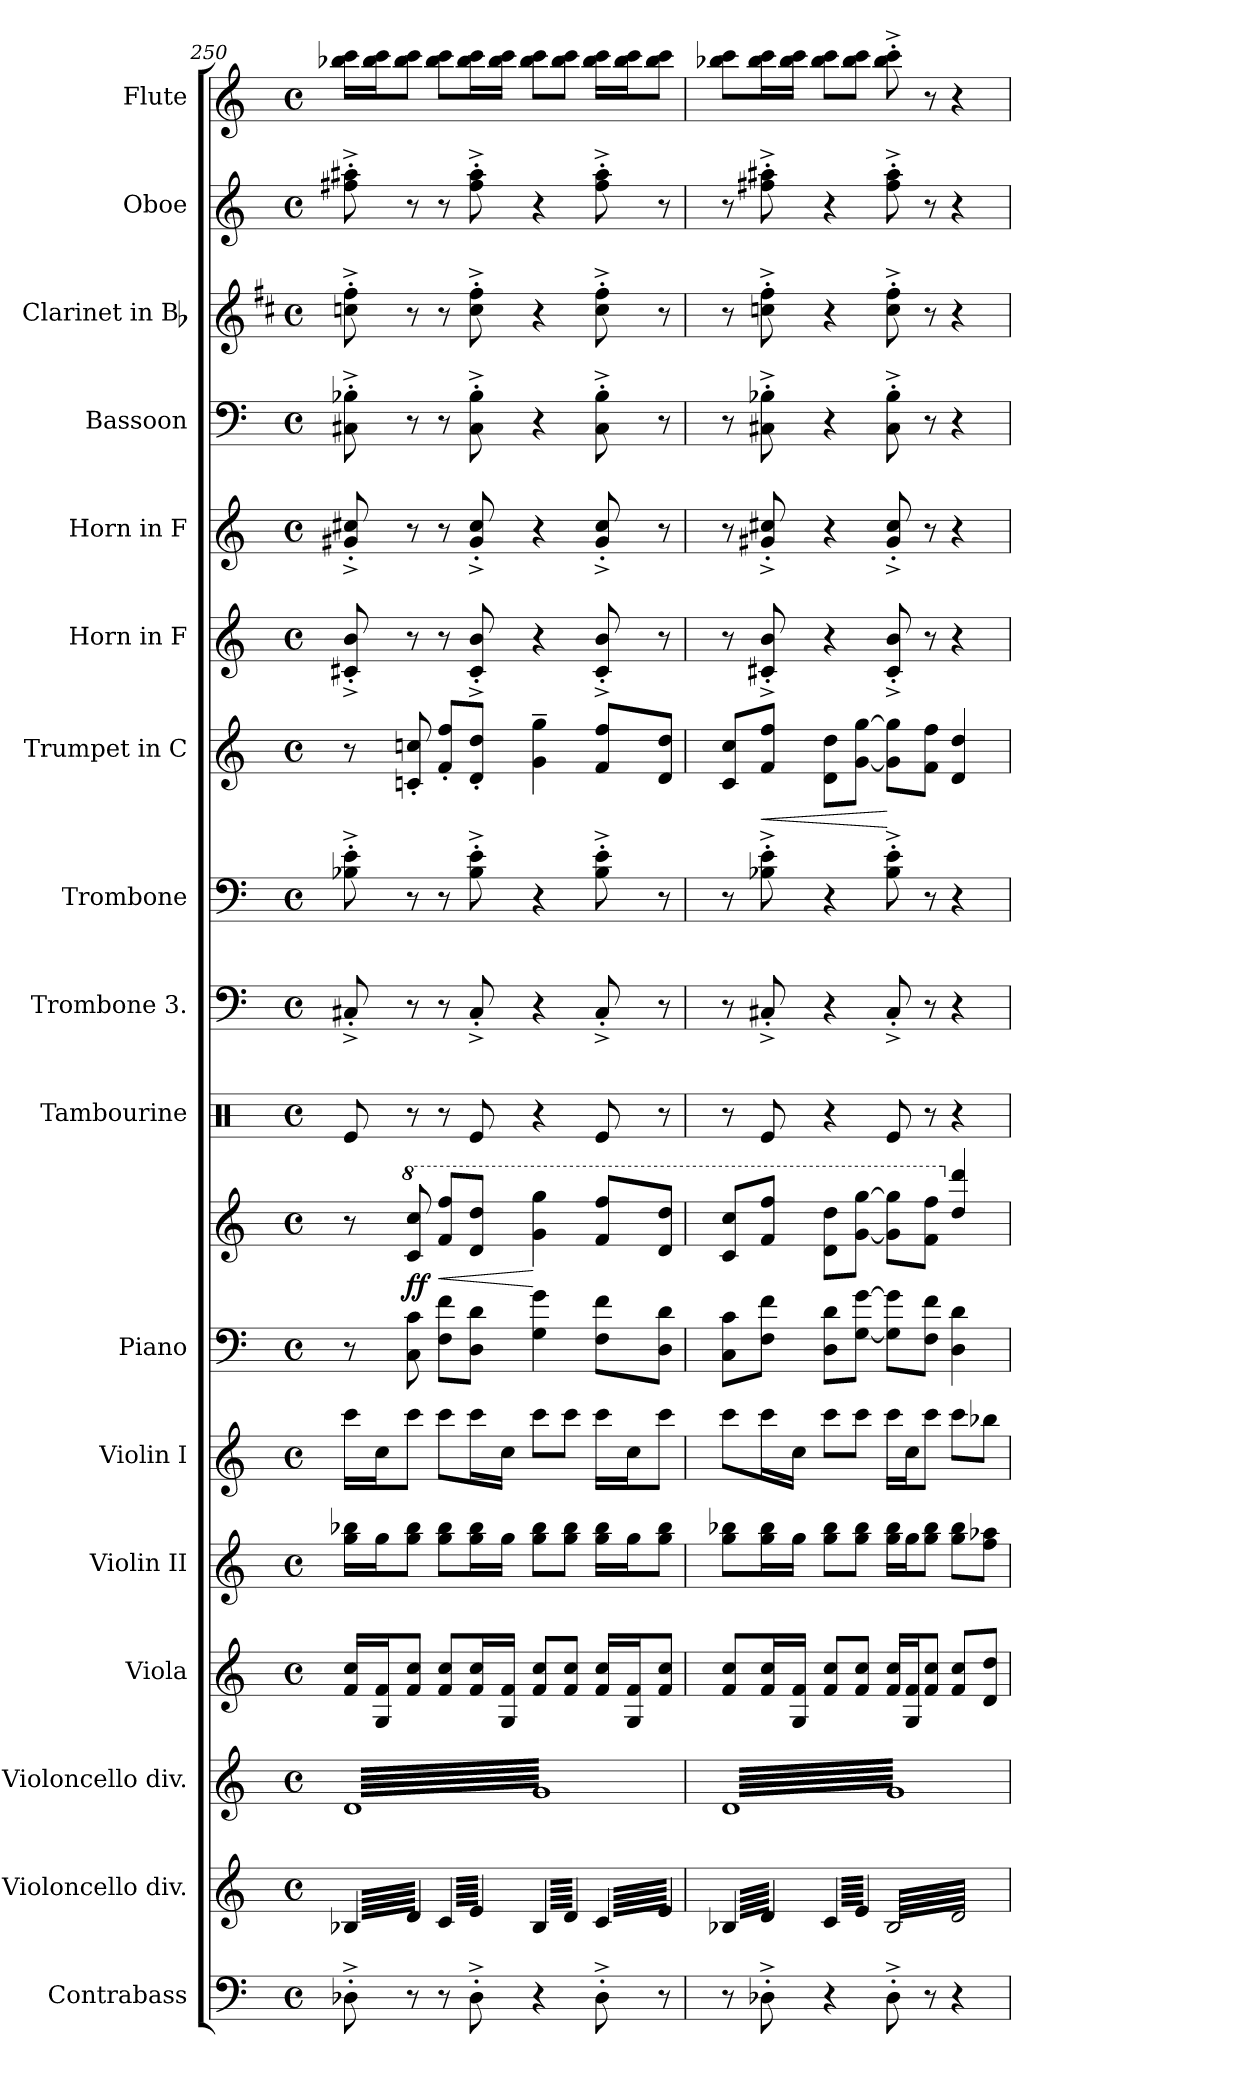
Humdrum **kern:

**kern	**kern	**kern	**kern	**kern	**kern	**kern	**kern	**dynam	**kern	**kern	**kern	**kern	**dynam	**kern	**kern	**kern	**kern	**kern	**kern
*part17	*part16	*part15	*part14	*part13	*part12	*part11	*part11	*part11	*part10	*part9	*part8	*part7	*part7	*part6	*part5	*part4	*part3	*part2	*part1
*staff18	*staff17	*staff16	*staff15	*staff14	*staff13	*staff12	*staff11	*staff11/12	*staff10	*staff9	*staff8	*staff7	*staff7	*staff6	*staff5	*staff4	*staff3	*staff2	*staff1
*I"Contrabass	*I"Violoncello div.	*I"Violoncello div.	*I"Viola	*I"Violin II	*I"Violin I	*I"Piano	*	*	*I"Tambourine	*I"Trombone 3.	*I"Trombone	*I"Trumpet in C	*	*I"Horn in F	*I"Horn in F	*I"Bassoon	*I"Clarinet in Bb	*I"Oboe	*I"Flute
*I'Cb.	*I'Vc.	*I'Vc.	*I'Vla.	*I'Vln. II	*I'Vln. I	*I'Pno.	*	*	*I'Tamb.	*I'Tbn.	*I'Tbn.	*	*	*I'Hn.	*I'Hn.	*I'Bsn.	*I'Cl.	*I'Ob.	*I'Fl.
*clefF4	*clefG2	*clefG2	*clefG2	*clefG2	*clefG2	*clefF4	*clefG2	*	*clefX	*clefF4	*clefF4	*clefG2	*	*clefG2	*clefG2	*clefF4	*clefG2	*clefG2	*clefG2
*ITrd7c12	*	*	*	*	*	*	*	*	*	*	*	*	*	*ITrd4c7	*ITrd4c7	*	*ITrd1c2	*	*
*k[]	*k[]	*k[]	*k[]	*k[]	*k[]	*k[]	*k[]	*	*k[]	*k[]	*k[]	*k[]	*	*k[b-]	*k[b-]	*k[]	*k[]	*k[]	*k[]
*C:	*C:	*C:	*C:	*C:	*C:	*C:	*C:	*	*C:	*C:	*C:	*C:	*	*F:	*F:	*C:	*C:	*C:	*C:
*M4/4	*M4/4	*M4/4	*M4/4	*M4/4	*M4/4	*M4/4	*M4/4	*	*M4/4	*M4/4	*M4/4	*M4/4	*	*M4/4	*M4/4	*M4/4	*M4/4	*M4/4	*M4/4
*met(c)	*met(c)	*met(c)	*met(c)	*met(c)	*met(c)	*met(c)	*met(c)	*	*met(c)	*met(c)	*met(c)	*met(c)	*	*met(c)	*met(c)	*met(c)	*met(c)	*met(c)	*met(c)
=250	=250	=250	=250	=250	=250	=250	=250	=250	=250	=250	=250	=250	=250	=250	=250	=250	=250	=250	=250
*	*tremolo	*	*	*	*	*	*	*	*	*	*	*	*	*	*	*	*	*	*
*	*	*tremolo	*	*	*	*	*	*	*	*	*	*	*	*	*	*	*	*	*
8DD-X'^i\	(64B-Xi/LLLL	(64diLLLL	16fi/ 16cciLL	16ggi\ 16bb-XiLL	16ccci\LL	8r	8r	.	8Rei/	8C#X'^i/	8B-Xi\'^ 8ei'^	8r	.	8F#Xi/'^ 8ei'^	8c#Xi/'^ 8f#Xi'^	8C#Xi\'^ 8B-Xi'^	8b-Xi\'^ 8eei'^	8ff#Xi\'^ 8aa#Xi'^	16bb-Xi\ 16ccciLL
.	64di/)	64gi)	.	.	.	.	.	.	.	.	.	.	.	.	.	.	.	.	.
.	64B-Xi/	64di	.	.	.	.	.	.	.	.	.	.	.	.	.	.	.	.	.
.	64di/)	64gi)	.	.	.	.	.	.	.	.	.	.	.	.	.	.	.	.	.
.	64B-Xi/	64di	16Gi/ 16fiJ	16ggi\J	16cci\J	.	.	.	.	.	.	.	.	.	.	.	.	.	16bb-i\ 16ccciJ
.	64di/)	64gi)	.	.	.	.	.	.	.	.	.	.	.	.	.	.	.	.	.
.	64B-Xi/	64di	.	.	.	.	.	.	.	.	.	.	.	.	.	.	.	.	.
.	64di/)	64gi)	.	.	.	.	.	.	.	.	.	.	.	.	.	.	.	.	.
*	*	*	*	*	*	*	*8va	*	*	*	*	*	*	*	*	*	*	*	*
8r	64B-Xi/	64di	8fi/ 8cciJ	8ggi\ 8bb-iJ	8ccci\J	8Ci\ 8ci	8cci/ 8ccci	ff	8r	8r	8r	8cni/' 8ccni'	.	8r	8r	8r	8r	8r	8bb-i\ 8ccciJ
.	64di/)	64gi)	.	.	.	.	.	.	.	.	.	.	.	.	.	.	.	.	.
.	64B-Xi/	64di	.	.	.	.	.	.	.	.	.	.	.	.	.	.	.	.	.
.	64di/)	64gi)	.	.	.	.	.	.	.	.	.	.	.	.	.	.	.	.	.
.	64B-Xi/	64di	.	.	.	.	.	.	.	.	.	.	.	.	.	.	.	.	.
.	64di/)	64gi)	.	.	.	.	.	.	.	.	.	.	.	.	.	.	.	.	.
.	64B-Xi/	64di	.	.	.	.	.	.	.	.	.	.	.	.	.	.	.	.	.
.	64di/)JJJJ	64gi)	.	.	.	.	.	.	.	.	.	.	.	.	.	.	.	.	.
!	!	!	!	!	!	!	!	!LO:HP:b	!	!	!	!	!	!	!	!	!	!	!
8r	(64ci/LLLL	64di	8fi/ 8cciL	8ggi\ 8bb-iL	8ccci\L	8Fi\ 8fiL	8ffi/ 8fffiL	<	8r	8r	8r	8fi/' 8ffi'L	.	8r	8r	8r	8r	8r	8bb-i\ 8ccciL
.	64ei/)	64gi)	.	.	.	.	.	.	.	.	.	.	.	.	.	.	.	.	.
.	64ci/	64di	.	.	.	.	.	.	.	.	.	.	.	.	.	.	.	.	.
.	64ei/)	64gi)	.	.	.	.	.	.	.	.	.	.	.	.	.	.	.	.	.
.	64ci/	64di	.	.	.	.	.	.	.	.	.	.	.	.	.	.	.	.	.
.	64ei/)	64gi)	.	.	.	.	.	.	.	.	.	.	.	.	.	.	.	.	.
.	64ci/	64di	.	.	.	.	.	.	.	.	.	.	.	.	.	.	.	.	.
.	64ei/)	64gi)	.	.	.	.	.	.	.	.	.	.	.	.	.	.	.	.	.
8DD-'^i\	64ci/	64di	16fi/ 16cciL	16ggi\ 16bb-iL	16ccci\L	8Di\ 8diJ	8ddi/ 8dddiJ	.	8Rei/	8C#'^i/	8B-i\'^ 8ei'^	8di/' 8ddi'J	.	8F#i/'^ 8ei'^	8c#i/'^ 8f#i'^	8C#i\'^ 8B-i'^	8b-i\'^ 8eei'^	8ff#i\'^ 8aa#i'^	16bb-i\ 16ccciL
.	64ei/)	64gi)	.	.	.	.	.	.	.	.	.	.	.	.	.	.	.	.	.
.	64ci/	64di	.	.	.	.	.	.	.	.	.	.	.	.	.	.	.	.	.
.	64ei/)	64gi)	.	.	.	.	.	.	.	.	.	.	.	.	.	.	.	.	.
.	64ci/	64di	16Gi/ 16fiJJ	16ggi\JJ	16cci\JJ	.	.	.	.	.	.	.	.	.	.	.	.	.	16bb-i\ 16ccciJJ
.	64ei/)	64gi)	.	.	.	.	.	.	.	.	.	.	.	.	.	.	.	.	.
.	64ci/	64di	.	.	.	.	.	.	.	.	.	.	.	.	.	.	.	.	.
.	64ei/)JJJJ	64gi)	.	.	.	.	.	.	.	.	.	.	.	.	.	.	.	.	.
4r	(64B-i/LLLL	64di	8fi/ 8cciL	8ggi\ 8bb-iL	8ccci\L	4Gi\ 4gi	4ggi\ 4gggi	[	4r	4r	4r	4gi\~ 4ggi~	.	4r	4r	4r	4r	4r	8bb-i\ 8ccciL
.	64di/)	64gi)	.	.	.	.	.	.	.	.	.	.	.	.	.	.	.	.	.
.	64B-i/	64di	.	.	.	.	.	.	.	.	.	.	.	.	.	.	.	.	.
.	64di/)	64gi)	.	.	.	.	.	.	.	.	.	.	.	.	.	.	.	.	.
.	64B-i/	64di	.	.	.	.	.	.	.	.	.	.	.	.	.	.	.	.	.
.	64di/)	64gi)	.	.	.	.	.	.	.	.	.	.	.	.	.	.	.	.	.
.	64B-i/	64di	.	.	.	.	.	.	.	.	.	.	.	.	.	.	.	.	.
.	64di/)	64gi)	.	.	.	.	.	.	.	.	.	.	.	.	.	.	.	.	.
.	64B-i/	64di	8fi/ 8cciJ	8ggi\ 8bb-iJ	8ccci\J	.	.	.	.	.	.	.	.	.	.	.	.	.	8bb-i\ 8ccciJ
.	64di/)	64gi)	.	.	.	.	.	.	.	.	.	.	.	.	.	.	.	.	.
.	64B-i/	64di	.	.	.	.	.	.	.	.	.	.	.	.	.	.	.	.	.
.	64di/)	64gi)	.	.	.	.	.	.	.	.	.	.	.	.	.	.	.	.	.
.	64B-i/	64di	.	.	.	.	.	.	.	.	.	.	.	.	.	.	.	.	.
.	64di/)	64gi)	.	.	.	.	.	.	.	.	.	.	.	.	.	.	.	.	.
.	64B-i/	64di	.	.	.	.	.	.	.	.	.	.	.	.	.	.	.	.	.
.	64di/)JJJJ	64gi)	.	.	.	.	.	.	.	.	.	.	.	.	.	.	.	.	.
8DD-'^i\	(64ci/LLLL	64di	16fi/ 16cciLL	16ggi\ 16bb-iLL	16ccci\LL	8Fi\ 8fiL	8ffi/ 8fffiL	.	8Rei/	8C#'^i/	8B-i\'^ 8ei'^	8fi/ 8ffiL	.	8F#i/'^ 8ei'^	8c#i/'^ 8f#i'^	8C#i\'^ 8B-i'^	8b-i\'^ 8eei'^	8ff#i\'^ 8aa#i'^	16bb-i\ 16ccciLL
.	64ei/)	64gi)	.	.	.	.	.	.	.	.	.	.	.	.	.	.	.	.	.
.	64ci/	64di	.	.	.	.	.	.	.	.	.	.	.	.	.	.	.	.	.
.	64ei/)	64gi)	.	.	.	.	.	.	.	.	.	.	.	.	.	.	.	.	.
.	64ci/	64di	16Gi/ 16fiJ	16ggi\J	16cci\J	.	.	.	.	.	.	.	.	.	.	.	.	.	16bb-i\ 16ccciJ
.	64ei/)	64gi)	.	.	.	.	.	.	.	.	.	.	.	.	.	.	.	.	.
.	64ci/	64di	.	.	.	.	.	.	.	.	.	.	.	.	.	.	.	.	.
.	64ei/)	64gi)	.	.	.	.	.	.	.	.	.	.	.	.	.	.	.	.	.
8r	64ci/	64di	8fi/ 8cciJ	8ggi\ 8bb-iJ	8ccci\J	8Di\ 8diJ	8ddi/ 8dddiJ	.	8r	8r	8r	8di/ 8ddiJ	.	8r	8r	8r	8r	8r	8bb-i\ 8ccciJ
.	64ei/)	64gi)	.	.	.	.	.	.	.	.	.	.	.	.	.	.	.	.	.
.	64ci/	64di	.	.	.	.	.	.	.	.	.	.	.	.	.	.	.	.	.
.	64ei/)	64gi)	.	.	.	.	.	.	.	.	.	.	.	.	.	.	.	.	.
.	64ci/	64di	.	.	.	.	.	.	.	.	.	.	.	.	.	.	.	.	.
.	64ei/)	64gi)	.	.	.	.	.	.	.	.	.	.	.	.	.	.	.	.	.
.	64ci/	64di	.	.	.	.	.	.	.	.	.	.	.	.	.	.	.	.	.
.	64ei/)JJJJ	64gi)JJJJ	.	.	.	.	.	.	.	.	.	.	.	.	.	.	.	.	.
=251	=251	=251	=251	=251	=251	=251	=251	=251	=251	=251	=251	=251	=251	=251	=251	=251	=251	=251	=251
8r	(64B-Xi/LLLL	(64diLLLL	8fi/ 8cciL	8ggi\ 8bb-XiL	8ccci\L	8Ci\ 8ciL	8cci/ 8ccciL	.	8r	8r	8r	8ci/ 8cciL	.	8r	8r	8r	8r	8r	8bb-Xi\ 8ccciL
.	64di/)	64gi)	.	.	.	.	.	.	.	.	.	.	.	.	.	.	.	.	.
.	64B-Xi/	64di	.	.	.	.	.	.	.	.	.	.	.	.	.	.	.	.	.
.	64di/)	64gi)	.	.	.	.	.	.	.	.	.	.	.	.	.	.	.	.	.
.	64B-Xi/	64di	.	.	.	.	.	.	.	.	.	.	.	.	.	.	.	.	.
.	64di/)	64gi)	.	.	.	.	.	.	.	.	.	.	.	.	.	.	.	.	.
.	64B-Xi/	64di	.	.	.	.	.	.	.	.	.	.	.	.	.	.	.	.	.
.	64di/)	64gi)	.	.	.	.	.	.	.	.	.	.	.	.	.	.	.	.	.
!	!	!	!	!	!	!	!	!	!	!	!	!	!LO:HP:b	!	!	!	!	!	!
8DD-X'^i\	64B-Xi/	64di	16fi/ 16cciL	16ggi\ 16bb-iL	16ccci\L	8Fi\ 8fiJ	8ffi/ 8fffiJ	.	8Rei/	8C#X'^i/	8B-Xi\'^ 8ei'^	8fi/ 8ffiJ	<	8F#Xi/'^ 8ei'^	8c#Xi/'^ 8f#Xi'^	8C#Xi\'^ 8B-Xi'^	8b-Xi\'^ 8eei'^	8ff#Xi\'^ 8aa#Xi'^	16bb-i\ 16ccciL
.	64di/)	64gi)	.	.	.	.	.	.	.	.	.	.	.	.	.	.	.	.	.
.	64B-Xi/	64di	.	.	.	.	.	.	.	.	.	.	.	.	.	.	.	.	.
.	64di/)	64gi)	.	.	.	.	.	.	.	.	.	.	.	.	.	.	.	.	.
.	64B-Xi/	64di	16Gi/ 16fiJJ	16ggi\JJ	16cci\JJ	.	.	.	.	.	.	.	.	.	.	.	.	.	16bb-i\ 16ccciJJ
.	64di/)	64gi)	.	.	.	.	.	.	.	.	.	.	.	.	.	.	.	.	.
.	64B-Xi/	64di	.	.	.	.	.	.	.	.	.	.	.	.	.	.	.	.	.
.	64di/)JJJJ	64gi)	.	.	.	.	.	.	.	.	.	.	.	.	.	.	.	.	.
4r	(64ci/LLLL	64di	8fi/ 8cciL	8ggi\ 8bb-iL	8ccci\L	8Di\ 8diL	8ddi\ 8dddiL	.	4r	4r	4r	8di\ 8ddiL	.	4r	4r	4r	4r	4r	8bb-i\ 8ccciL
.	64ei/)	64gi)	.	.	.	.	.	.	.	.	.	.	.	.	.	.	.	.	.
.	64ci/	64di	.	.	.	.	.	.	.	.	.	.	.	.	.	.	.	.	.
.	64ei/)	64gi)	.	.	.	.	.	.	.	.	.	.	.	.	.	.	.	.	.
.	64ci/	64di	.	.	.	.	.	.	.	.	.	.	.	.	.	.	.	.	.
.	64ei/)	64gi)	.	.	.	.	.	.	.	.	.	.	.	.	.	.	.	.	.
.	64ci/	64di	.	.	.	.	.	.	.	.	.	.	.	.	.	.	.	.	.
.	64ei/)	64gi)	.	.	.	.	.	.	.	.	.	.	.	.	.	.	.	.	.
.	64ci/	64di	8fi/ 8cciJ	8ggi\ 8bb-iJ	8ccci\J	[<8Gi\ [>8giJ	[<8ggi\ [>8gggiJ	.	.	.	.	[<8gi\ [>8ggiJ	.	.	.	.	.	.	8bb-i\ 8ccciJ
.	64ei/)	64gi)	.	.	.	.	.	.	.	.	.	.	.	.	.	.	.	.	.
.	64ci/	64di	.	.	.	.	.	.	.	.	.	.	.	.	.	.	.	.	.
.	64ei/)	64gi)	.	.	.	.	.	.	.	.	.	.	.	.	.	.	.	.	.
.	64ci/	64di	.	.	.	.	.	.	.	.	.	.	.	.	.	.	.	.	.
.	64ei/)	64gi)	.	.	.	.	.	.	.	.	.	.	.	.	.	.	.	.	.
.	64ci/	64di	.	.	.	.	.	.	.	.	.	.	.	.	.	.	.	.	.
.	64ei/)JJJJ	64gi)	.	.	.	.	.	.	.	.	.	.	.	.	.	.	.	.	.
8DD-'^i\	(64B-i/LLLL	64di	16fi/ 16cciLL	16ggi\ 16bb-iLL	16ccci\LL	8Gi\] 8gi]L	8ggi\] 8gggi]L	.	8Rei/	8C#'^i/	8B-i\'^ 8ei'^	8gi\] 8ggi]L	[	8F#i/'^ 8ei'^	8c#i/'^ 8f#i'^	8C#i\'^ 8B-i'^	8b-i\'^ 8eei'^	8ff#i\'^ 8aa#i'^	8bb-i\'^ 8ccci'^
.	64di/)	64gi)	.	.	.	.	.	.	.	.	.	.	.	.	.	.	.	.	.
.	64B-i/	64di	.	.	.	.	.	.	.	.	.	.	.	.	.	.	.	.	.
.	64di/)	64gi)	.	.	.	.	.	.	.	.	.	.	.	.	.	.	.	.	.
.	64B-i/	64di	16Gi/ 16fiJ	16ggi\J	16cci\J	.	.	.	.	.	.	.	.	.	.	.	.	.	.
.	64di/)	64gi)	.	.	.	.	.	.	.	.	.	.	.	.	.	.	.	.	.
.	64B-i/	64di	.	.	.	.	.	.	.	.	.	.	.	.	.	.	.	.	.
.	64di/)	64gi)	.	.	.	.	.	.	.	.	.	.	.	.	.	.	.	.	.
8r	64B-i/	64di	8fi/ 8cciJ	8ggi\ 8bb-iJ	8ccci\J	8Fi\ 8fiJ	8ffi\ 8fffiJ	.	8r	8r	8r	8fi\ 8ffiJ	.	8r	8r	8r	8r	8r	8r
.	64di/)	64gi)	.	.	.	.	.	.	.	.	.	.	.	.	.	.	.	.	.
.	64B-i/	64di	.	.	.	.	.	.	.	.	.	.	.	.	.	.	.	.	.
.	64di/)	64gi)	.	.	.	.	.	.	.	.	.	.	.	.	.	.	.	.	.
.	64B-i/	64di	.	.	.	.	.	.	.	.	.	.	.	.	.	.	.	.	.
.	64di/)	64gi)	.	.	.	.	.	.	.	.	.	.	.	.	.	.	.	.	.
.	64B-i/	64di	.	.	.	.	.	.	.	.	.	.	.	.	.	.	.	.	.
.	64di/)	64gi)	.	.	.	.	.	.	.	.	.	.	.	.	.	.	.	.	.
*	*	*	*	*	*	*	*X8va	*	*	*	*	*	*	*	*	*	*	*	*
4r	64B-i/	64di	8fi/ 8cciL	8ggi\ 8bb-iL	8ccci\L	4Di\ 4di	4ddi/ 4dddi	.	4r	4r	4r	4di/ 4ddi	.	4r	4r	4r	4r	4r	4r
.	64di/)	64gi)	.	.	.	.	.	.	.	.	.	.	.	.	.	.	.	.	.
.	64B-i/	64di	.	.	.	.	.	.	.	.	.	.	.	.	.	.	.	.	.
.	64di/)	64gi)	.	.	.	.	.	.	.	.	.	.	.	.	.	.	.	.	.
.	64B-i/	64di	.	.	.	.	.	.	.	.	.	.	.	.	.	.	.	.	.
.	64di/)	64gi)	.	.	.	.	.	.	.	.	.	.	.	.	.	.	.	.	.
.	64B-i/	64di	.	.	.	.	.	.	.	.	.	.	.	.	.	.	.	.	.
.	64di/)	64gi)	.	.	.	.	.	.	.	.	.	.	.	.	.	.	.	.	.
.	64B-i/	64di	8di/ 8ddiJ	8ffi\ 8aa-XiJ	8bb-Xi\J	.	.	.	.	.	.	.	.	.	.	.	.	.	.
.	64di/)	64gi)	.	.	.	.	.	.	.	.	.	.	.	.	.	.	.	.	.
.	64B-i/	64di	.	.	.	.	.	.	.	.	.	.	.	.	.	.	.	.	.
.	64di/)	64gi)	.	.	.	.	.	.	.	.	.	.	.	.	.	.	.	.	.
.	64B-i/	64di	.	.	.	.	.	.	.	.	.	.	.	.	.	.	.	.	.
.	64di/)	64gi)	.	.	.	.	.	.	.	.	.	.	.	.	.	.	.	.	.
.	64B-i/	64di	.	.	.	.	.	.	.	.	.	.	.	.	.	.	.	.	.
.	64di/)JJJJ	64gi)JJJJ	.	.	.	.	.	.	.	.	.	.	.	.	.	.	.	.	.
*	*	*Xtremolo	*	*	*	*	*	*	*	*	*	*	*	*	*	*	*	*	*
*	*Xtremolo	*	*	*	*	*	*	*	*	*	*	*	*	*	*	*	*	*	*
.	.	.	.	.	.	.	.	.	.	.	.	.	.	.	.	.	.	.	.
.	.	.	.	.	.	.	.	.	.	.	.	.	.	.	.	.	.	.	.
.	.	.	.	.	.	.	.	.	.	.	.	.	.	.	.	.	.	.	.
.	.	.	.	.	.	.	.	.	.	.	.	.	.	.	.	.	.	.	.
.	.	.	.	.	.	.	.	.	.	.	.	.	.	.	.	.	.	.	.
.	.	.	.	.	.	.	.	.	.	.	.	.	.	.	.	.	.	.	.
.	.	.	.	.	.	.	.	.	.	.	.	.	.	.	.	.	.	.	.
.	.	.	.	.	.	.	.	.	.	.	.	.	.	.	.	.	.	.	.
.	.	.	.	.	.	.	.	.	.	.	.	.	.	.	.	.	.	.	.
.	.	.	.	.	.	.	.	.	.	.	.	.	.	.	.	.	.	.	.
.	.	.	.	.	.	.	.	.	.	.	.	.	.	.	.	.	.	.	.
.	.	.	.	.	.	.	.	.	.	.	.	.	.	.	.	.	.	.	.
.	.	.	.	.	.	.	.	.	.	.	.	.	.	.	.	.	.	.	.
.	.	.	.	.	.	.	.	.	.	.	.	.	.	.	.	.	.	.	.
.	.	.	.	.	.	.	.	.	.	.	.	.	.	.	.	.	.	.	.
.	.	.	.	.	.	.	.	.	.	.	.	.	.	.	.	.	.	.	.
.	.	.	.	.	.	.	.	.	.	.	.	.	.	.	.	.	.	.	.
.	.	.	.	.	.	.	.	.	.	.	.	.	.	.	.	.	.	.	.
.	.	.	.	.	.	.	.	.	.	.	.	.	.	.	.	.	.	.	.
.	.	.	.	.	.	.	.	.	.	.	.	.	.	.	.	.	.	.	.
.	.	.	.	.	.	.	.	.	.	.	.	.	.	.	.	.	.	.	.
.	.	.	.	.	.	.	.	.	.	.	.	.	.	.	.	.	.	.	.
.	.	.	.	.	.	.	.	.	.	.	.	.	.	.	.	.	.	.	.
.	.	.	.	.	.	.	.	.	.	.	.	.	.	.	.	.	.	.	.
.	.	.	.	.	.	.	.	.	.	.	.	.	.	.	.	.	.	.	.
.	.	.	.	.	.	.	.	.	.	.	.	.	.	.	.	.	.	.	.
.	.	.	.	.	.	.	.	.	.	.	.	.	.	.	.	.	.	.	.
.	.	.	.	.	.	.	.	.	.	.	.	.	.	.	.	.	.	.	.
.	.	.	.	.	.	.	.	.	.	.	.	.	.	.	.	.	.	.	.
.	.	.	.	.	.	.	.	.	.	.	.	.	.	.	.	.	.	.	.
.	.	.	.	.	.	.	.	.	.	.	.	.	.	.	.	.	.	.	.
.	.	.	.	.	.	.	.	.	.	.	.	.	.	.	.	.	.	.	.
=	=	=	=	=	=	=	=	=	=	=	=	=	=	=	=	=	=	=	=
*-	*-	*-	*-	*-	*-	*-	*-	*-	*-	*-	*-	*-	*-	*-	*-	*-	*-	*-	*-
